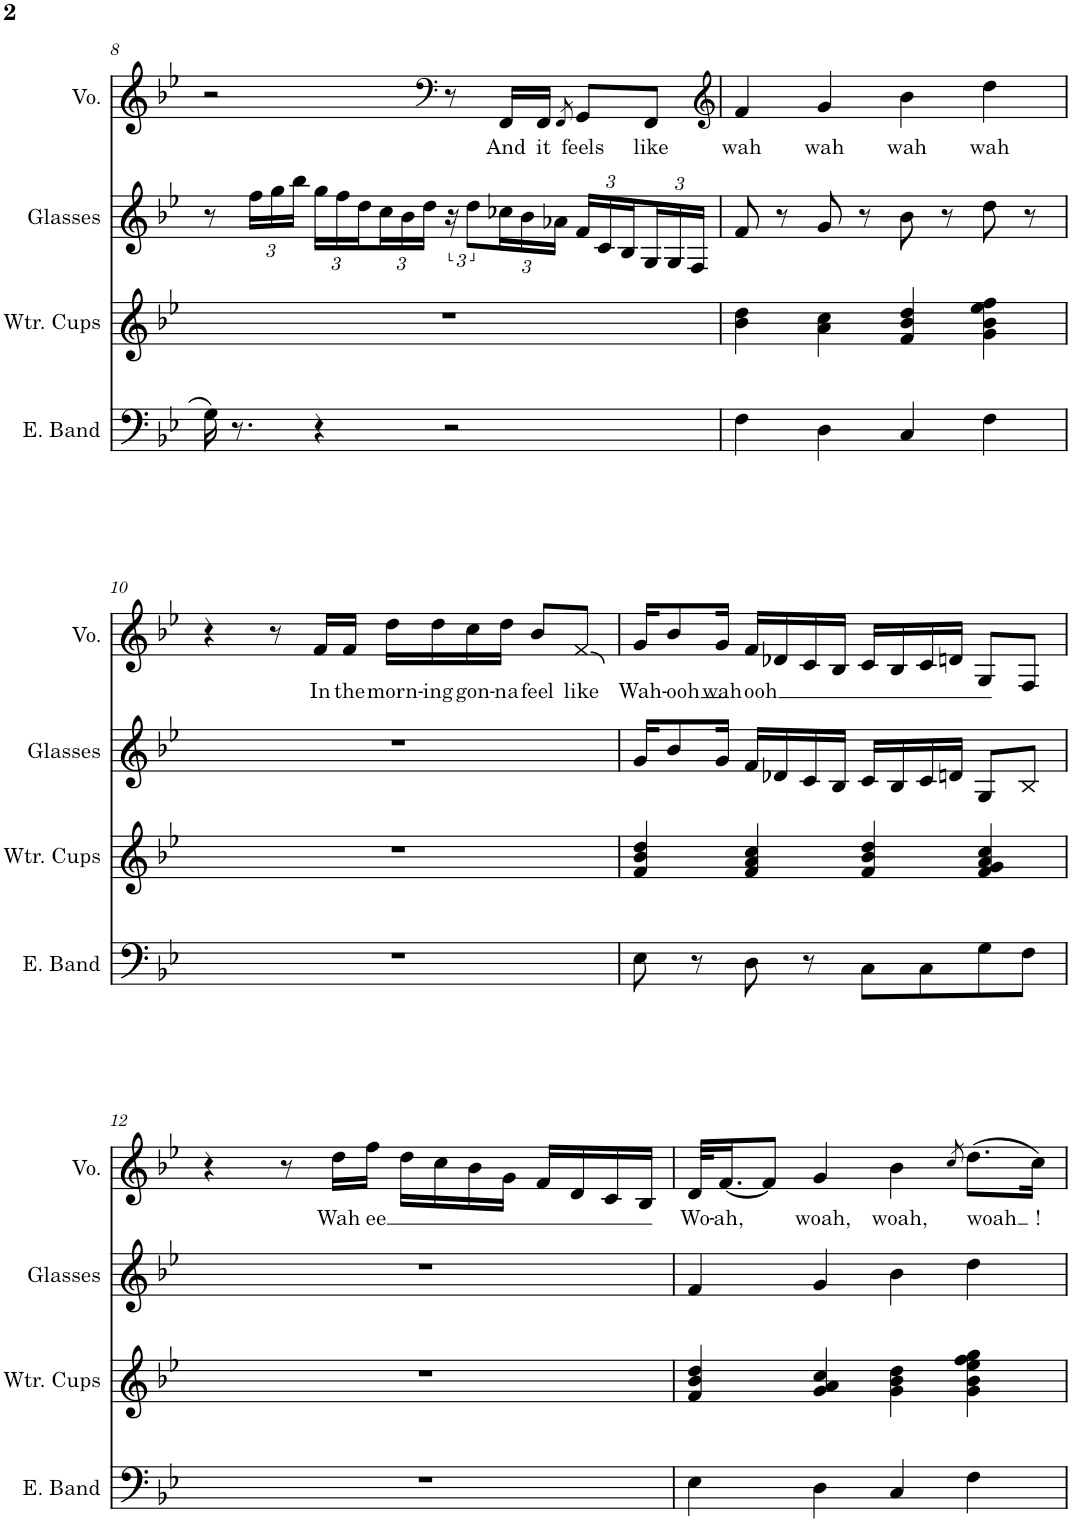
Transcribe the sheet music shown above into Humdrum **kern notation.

**kern	**kern	**kern	**kern	**text
*part4	*part3	*part2	*part1	*part1
*staff4	*staff3	*staff2	*staff1	*staff1
*I"Elastic Band	*I"Water Cups	*I"Glasses	*I"Voice	*
*I'E. Band	*I'Wtr. Cups	*I'Glasses	*I'Vo.	*
!!LO:PB:g=z
*clefF4	*clefG2	*clefG2	*clefG2	*
*Trd7c12	*	*Trd-14c-24	*	*
*k[b-e-]	*k[b-e-]	*k[b-e-]	*k[b-e-]	*
*M4/4	*M4/4	*M4/4	*M4/4	*
=8	=8	=8	=8	=8
16G\	1r	8r	2r	.
8.r	.	.	.	.
*	*	*Xbrackettup	*	*
.	.	24ff\LL	.	.
.	.	24gg\	.	.
.	.	24bb-\JJ	.	.
4r	.	24gg\LL	.	.
.	.	24ff\	.	.
.	.	24dd\	.	.
.	.	24cc\	.	.
.	.	24b-\	.	.
.	.	24dd\JJ	.	.
*	*	*	*clefF4	*
*	*	*brackettup	*	*
2r	.	24r	8r	.
.	.	12dd\L	.	.
*	*	*Xbrackettup	*	*
!	!	!	!	!LO:LY:b
.	.	24cc-X\L	16FF/LL	And
.	.	24b-\	.	.
!	!	!	!	!LO:LY:b
.	.	.	16FF/JJ	it
.	.	24a-X\JJ	.	.
.	.	.	8qFF/	.
!	!	!	!	!LO:LY:b
.	.	24f/LL	8GG/L	feels
.	.	24c/	.	.
.	.	24B-/	.	.
!	!	!	!	!LO:LY:b
.	.	24G/	8FF/J	like
.	.	24G/	.	.
.	.	24F/JJ	.	.
=9	=9	=9	=9	=9
*	*	*	*clefG2	*
!	!	!	!	!LO:LY:b
4F\	4b-\ 4dd\	8f/	4f/	wah
.	.	8r	.	.
!	!	!	!	!LO:LY:b
4D\	4a\ 4cc\	8g/	4g/	wah
.	.	8r	.	.
!	!	!	!	!LO:LY:b
4C/	4f/ 4b-/ 4dd/	8b-\	4b-\	wah
.	.	8r	.	.
!	!	!	!	!LO:LY:b
4F\	4g\ 4b-\ 4ee-\ 4ff\	8dd\	4dd\	wah
.	.	8r	.	.
!!LO:LB:g=z
=10	=10	=10	=10	=10
1r	1r	1r	4r	.
.	.	.	8r	.
!	!	!	!	!LO:LY:b
.	.	.	16f/LL	In
!	!	!	!	!LO:LY:b
.	.	.	16f/JJ	the
!	!	!	!	!LO:LY:b
.	.	.	16dd\LL	morn-
!	!	!	!	!LO:LY:b
.	.	.	16dd\	-ing
!	!	!	!	!LO:LY:b
.	.	.	16cc\	gon-
!	!	!	!	!LO:LY:b
.	.	.	16dd\JJ	-na
!	!	!	!	!LO:LY:b
.	.	.	8b-/L	feel
!	!	!	!	!LO:LY:b
.	.	.	8f/J	like
=11	=11	=11	=11	=11
!	!	!	!	!LO:LY:b
8E-\	4f/ 4b-/ 4dd/	16g/KL	16g/KL	Wah-
!	!	!	!	!LO:LY:b
.	.	8b-/	8b-/	-ooh
8r	.	.	.	.
!	!	!	!	!LO:LY:b
.	.	16g/Jk	16g/Jk	wah
!	!	!	!	!LO:LY:b
8D\	4f/ 4a/ 4cc/	16f/LL	16f/LL	ooh
.	.	16d-X/	16d-X/	.
8r	.	16c/	16c/	.
.	.	16B-/JJ	16B-/JJ	.
8C\L	4f/ 4b-/ 4dd/	16c/LL	16c/LL	.
.	.	16B-/	16B-/	.
8C\	.	16c/	16c/	.
.	.	16dn/JJ	16dn/JJ	.
8G\	4f/ 4g/ 4a/ 4cc/	8G/L	8G/L	.
8F\J	.	8B-/J	8F/J	.
!!LO:LB:g=z
=12	=12	=12	=12	=12
1r	1r	1r	4r	.
.	.	.	8r	.
!	!	!	!	!LO:LY:b
.	.	.	16dd\LL	Wah
!	!	!	!	!LO:LY:b
.	.	.	16ff\JJ	ee
.	.	.	16dd\LL	.
.	.	.	16cc\	.
.	.	.	16b-\	.
.	.	.	16g\JJ	.
.	.	.	16f/LL	.
.	.	.	16d/	.
.	.	.	16c/	.
.	.	.	16B-/JJ	.
=13	=13	=13	=13	=13
!	!	!	!	!LO:LY:b
4E-\	4f/ 4b-/ 4dd/	4f/	32d/KLL	Wo-
!	!	!	!	!LO:LY:b
.	.	.	[16.f/J	-ah,
.	.	.	8f/J]	.
!	!	!	!	!LO:LY:b
4D\	4g/ 4a/ 4cc/	4g/	4g/	woah,
!	!	!	!	!LO:LY:b
4C/	4g\ 4b-\ 4dd\	4b-\	4b-\	woah,
.	.	.	8qcc/	.
!	!	!	!	!LO:LY:b
4F\	4g\ 4b-\ 4ee-\ 4ff\ 4gg\	4dd\	(8.dd\L	woah
!	!	!	!	!LO:LY:b
.	.	.	16cc\Jk)	\!
=	=	=	=	=
*-	*-	*-	*-	*-
